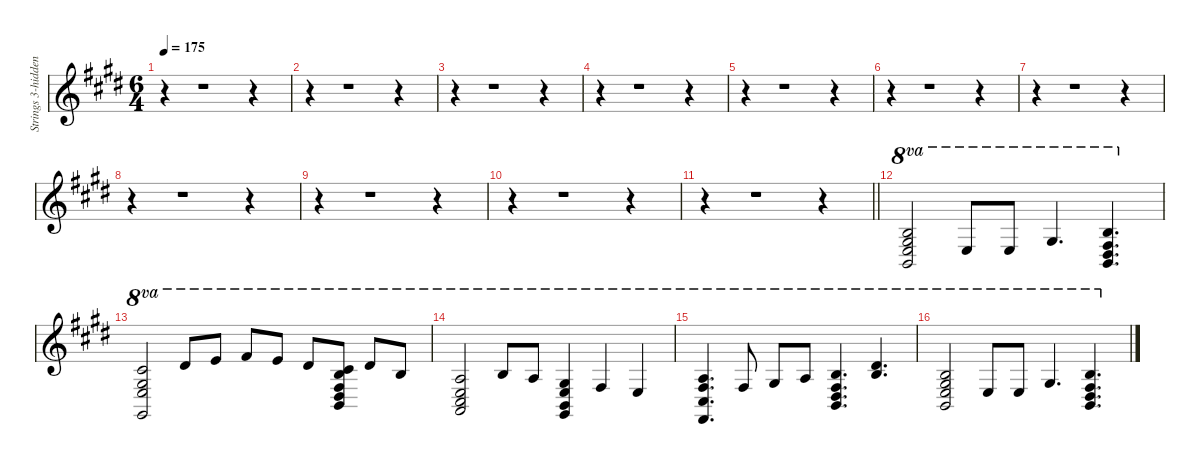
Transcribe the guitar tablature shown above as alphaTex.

\defaultSystemsLayout 4
\hideDynamics
\bracketExtendMode nobrackets
\firstSystemTrackNameMode fullname
\otherSystemsTrackNameMode fullname
\otherSystemsTrackNameOrientation horizontal
\track ("Strings 3-hidden" "vln.") {mute instrument stringensemble1}
\staff {score}
\tuning (E4 B3 G3 D3 A2 C2)
\ts (6 4)
\tempo 175
\clef g2
\ks e
r.4{dy f beam Down} r.1{beam Down} r.4{beam Down} |
r.4{beam Down} r.1{beam Down} r.4{beam Down} |
r.4{beam Down} r.1{beam Down} r.4{beam Down} |
r.4{beam Down} r.1{beam Down} r.4{beam Down} |
r.4{beam Down} r.1{beam Down} r.4{beam Down} |
r.4{beam Down} r.1{beam Down} r.4{beam Down} |
r.4{beam Down} r.1{beam Down} r.4{beam Down} |
r.4{beam Down} r.1{beam Down} r.4{beam Down} |
r.4{beam Down} r.1{beam Down} r.4{beam Down} |
r.4{beam Down} r.1{beam Down} r.4{beam Down} |
\barLineRight lightlight
r.4{beam Down} r.1{beam Down} r.4{beam Down} |
(7.1{acc forcenatural} 9.2{acc #} 9.3{acc forcenatural} 9.4{acc forcenatural}).2{bd 120 ot 8va dy mp instrument musicbox beam Up} 9.3{acc forcenatural}.8{ot 8va beam Up} 9.3{acc forcenatural}.8{ot 8va beam Up} 9.2{acc #}.4{d ot 8va beam Up} (7.1{acc forcenatural} 7.2{acc #} 8.3{acc #} 9.4{acc forcenatural}).4{d bd 120 ot 8va beam Up} |
(9.1{acc #} 9.2{acc #} 9.3{acc forcenatural} 11.5{acc #}).2{bd 120 ot 8va beam Up} 11.1{acc #}.8{ot 8va beam Up} 12.1{acc forcenatural}.8{ot 8va beam Up} 14.1{acc #}.8{ot 8va beam Up} 12.1{acc forcenatural}.8{ot 8va beam Up} 11.1{acc #}.8{ot 8va beam Up} (9.1{acc #} 12.2{acc forcenatural} 11.3{acc #} 13.4{acc #} 14.5{acc forcenatural}).8{bd 60 ot 8va beam Up} 11.1{acc #}.8{ot 8va beam Up} 12.2{acc forcenatural}.8{ot 8va beam Up} |
(10.2{acc forcenatural} 9.3{acc forcenatural} 11.4{acc #} 12.5{acc forcenatural}).2{bd 120 ot 8va beam Up} 12.2{acc forcenatural}.8{ot 8va beam Up} 10.2{acc forcenatural}.8{ot 8va beam Up} (4.1{acc #} 5.2{acc forcenatural} 4.3{acc forcenatural} 6.4{acc #}).4{bd 120 ot 8va beam Up} 2.1{acc #}.4{ot 8va beam Up} 0.1{acc forcenatural}.4{ot 8va beam Up} |
(5.1{acc forcenatural} 7.2{acc #} 6.3{acc #} 4.4{acc #}).4{d bd 120 ot 8va beam Up} 7.2{acc #}.8{ot 8va beam Up} 4.1{acc #}.8{ot 8va beam Up} 5.1{acc forcenatural}.8{ot 8va beam Up} (7.1{acc forcenatural} 7.2{acc #} 8.3{acc #} 9.4{acc forcenatural}).4{d bd 120 ot 8va beam Up} (11.1{acc #} 12.2{acc forcenatural}).4{d ot 8va beam Up} |
(7.1{acc forcenatural} 9.2{acc #} 9.3{acc forcenatural} 9.4{acc forcenatural}).2{bd 120 ot 8va beam Up} 9.3{acc forcenatural}.8{ot 8va beam Up} 9.3{acc forcenatural}.8{ot 8va beam Up} 9.2{acc #}.4{d ot 8va beam Up} (7.1{acc forcenatural} 7.2{acc #} 8.3{acc #} 9.4{acc forcenatural}).4{d bd 120 ot 8va beam Up}
